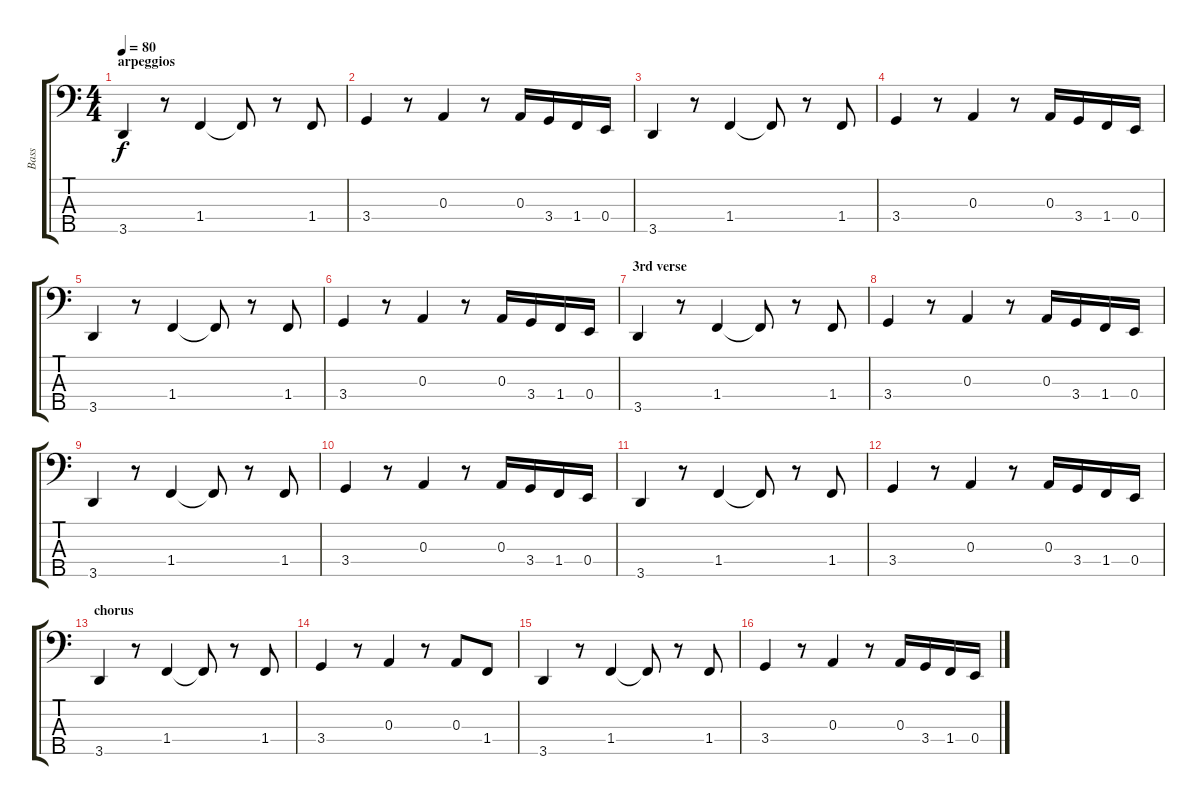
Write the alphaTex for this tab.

\track ("Bass" "Bass") {instrument electricbassfinger}
\staff {score tabs}
\tuning (G2 D2 A1 E1 B0) {hide}
\ts (4 4)
\section ("" "arpeggios")
\tempo 80
\clef f4
\ks c
3.5.4{dy f} r.8 1.4.4 1.4{t}.8 r.8 1.4.8 |
3.4.4 r.8 0.3.4 r.8 0.3.16 3.4.16 1.4.16 0.4.16 |
3.5.4 r.8 1.4.4 1.4{t}.8 r.8 1.4.8 |
3.4.4 r.8 0.3.4 r.8 0.3.16 3.4.16 1.4.16 0.4.16 |
3.5.4 r.8 1.4.4 1.4{t}.8 r.8 1.4.8 |
3.4.4 r.8 0.3.4 r.8 0.3.16 3.4.16 1.4.16 0.4.16 |
\section ("" "3rd verse")
3.5.4 r.8 1.4.4 1.4{t}.8 r.8 1.4.8 |
3.4.4 r.8 0.3.4 r.8 0.3.16 3.4.16 1.4.16 0.4.16 |
3.5.4 r.8 1.4.4 1.4{t}.8 r.8 1.4.8 |
3.4.4 r.8 0.3.4 r.8 0.3.16 3.4.16 1.4.16 0.4.16 |
3.5.4 r.8 1.4.4 1.4{t}.8 r.8 1.4.8 |
3.4.4 r.8 0.3.4 r.8 0.3.16 3.4.16 1.4.16 0.4.16 |
\section ("" "chorus")
3.5.4 r.8 1.4.4 1.4{t}.8 r.8 1.4.8 |
3.4.4 r.8 0.3.4 r.8 0.3.8 1.4.8 |
3.5.4 r.8 1.4.4 1.4{t}.8 r.8 1.4.8 |
3.4.4 r.8 0.3.4 r.8 0.3.16 3.4.16 1.4.16 0.4.16
